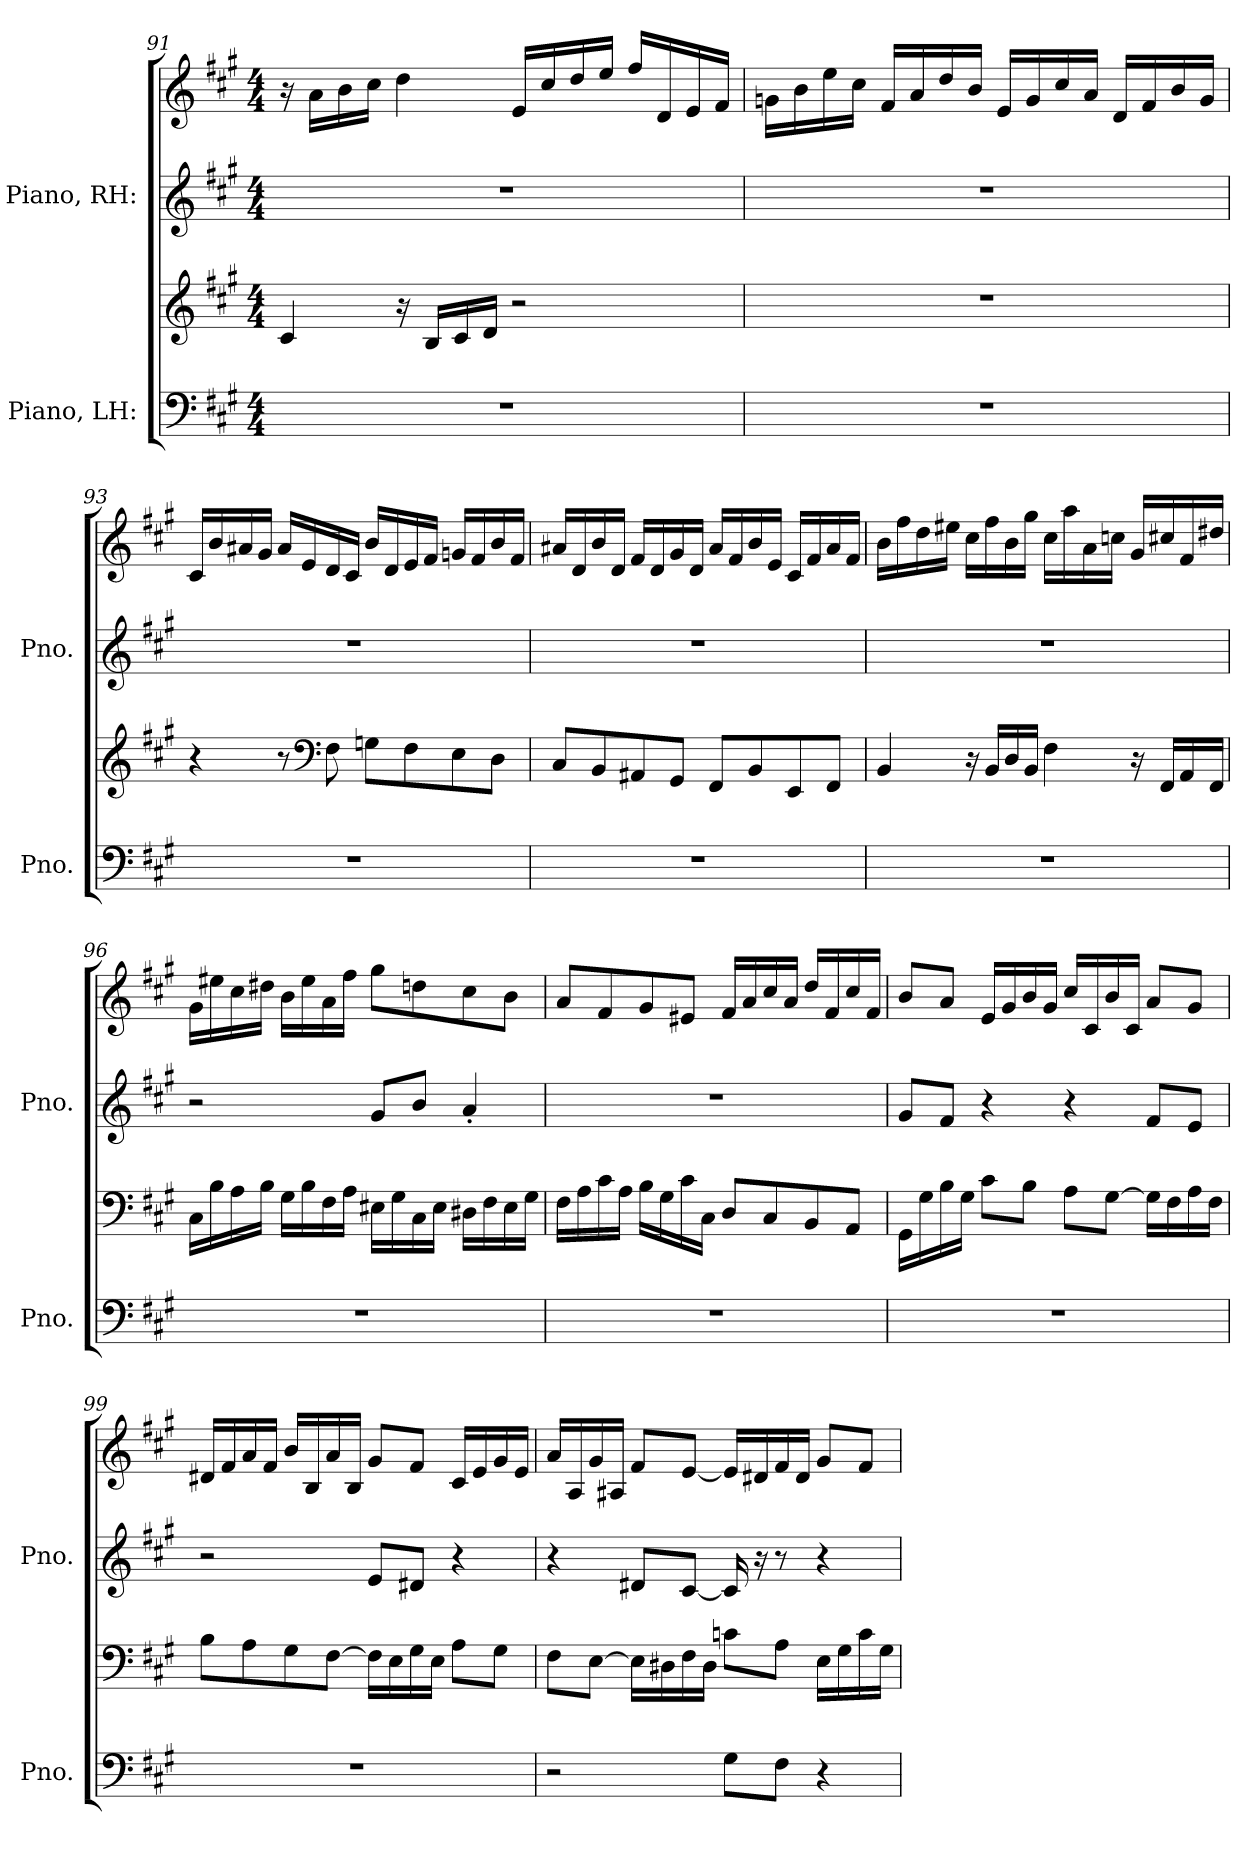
**kern	**kern	**kern	**kern
*part2	*part2	*part1	*part1
*staff4	*staff3	*staff2	*staff1
*I"Piano, LH:	*	*I"Piano, RH:	*
*I'Pno.	*	*I'Pno.	*
*clefF4	*clefG2	*clefG2	*clefG2
*k[f#c#g#]	*k[f#c#g#]	*k[f#c#g#]	*k[f#c#g#]
*M4/4	*M4/4	*M4/4	*M4/4
=91	=91	=91	=91
1r	4c#/	1r	16r
.	.	.	16a\LL
.	.	.	16b\
.	.	.	16cc#\JJ
.	16r	.	4dd\
.	16B/LL	.	.
.	16c#/	.	.
.	16d/JJ	.	.
.	2r	.	16e/LL
.	.	.	16cc#/
.	.	.	16dd/
.	.	.	16ee/JJ
.	.	.	16ff#/LL
.	.	.	16d/
.	.	.	16e/
.	.	.	16f#/JJ
!!LO:LB:g=z
=92	=92	=92	=92
1r	1r	1r	16gn\LL
.	.	.	16b\
.	.	.	16ee\
.	.	.	16cc#\JJ
.	.	.	16f#/LL
.	.	.	16a/
.	.	.	16dd/
.	.	.	16b/JJ
.	.	.	16e/LL
.	.	.	16g/
.	.	.	16cc#/
.	.	.	16a/JJ
.	.	.	16d/LL
.	.	.	16f#/
.	.	.	16b/
.	.	.	16g/JJ
=93	=93	=93	=93
1r	4r	1r	16c#/LL
.	.	.	16b/
.	.	.	16a#X/
.	.	.	16g#/JJ
.	8r	.	16a#/LL
.	.	.	16e/
*	*clefF4	*	*
.	8F#\	.	16d/
.	.	.	16c#/JJ
.	8Gn\L	.	16b/LL
.	.	.	16d/
.	8F#\	.	16e/
.	.	.	16f#/JJ
.	8E\	.	16gn/LL
.	.	.	16f#/
.	8D\J	.	16b/
.	.	.	16f#/JJ
!!LO:LB:g=z
=94	=94	=94	=94
1r	8C#/L	1r	16a#X/LL
.	.	.	16d/
.	8BB/	.	16b/
.	.	.	16d/JJ
.	8AA#X/	.	16f#/LL
.	.	.	16d/
.	8GG#/J	.	16g#/
.	.	.	16d/JJ
.	8FF#/L	.	16a#/LL
.	.	.	16f#/
.	8BB/	.	16b/
.	.	.	16e/JJ
.	8EE/	.	16c#/LL
.	.	.	16f#/
.	8FF#/J	.	16a#/
.	.	.	16f#/JJ
=95	=95	=95	=95
1r	4BB/	1r	16b\LL
.	.	.	16ff#\
.	.	.	16dd\
.	.	.	16ee#X\JJ
.	16r	.	16cc#\LL
.	16BB/LL	.	16ff#\
.	16D/	.	16b\
.	16BB/JJ	.	16gg#\JJ
.	4F#\	.	16cc#\LL
.	.	.	16aa\
.	.	.	16a\
.	.	.	16ccn\JJ
.	16r	.	16g#/LL
.	16FF#/LL	.	16cc#X/
.	16AA/	.	16f#/
.	16FF#/JJ	.	16dd#X/JJ
!!LO:PB:g=z
=96	=96	=96	=96
1r	16C#\LL	2r	16g#\LL
.	16B\	.	16ee#X\
.	16A\	.	16cc#\
.	16B\JJ	.	16dd#X\JJ
.	16G#\LL	.	16b\LL
.	16B\	.	16ee#\
.	16F#\	.	16a\
.	16A\JJ	.	16ff#\JJ
.	16E#X\LL	8g#/L	8gg#\L
.	16G#\	.	.
.	16C#\	8b/J	8ddn\
.	16E#\JJ	.	.
.	16D#X\LL	4a'/	8cc#\
.	16F#\	.	.
.	16E#\	.	8b\J
.	16G#\JJ	.	.
=97	=97	=97	=97
1r	16F#\LL	1r	8a/L
.	16A\	.	.
.	16c#\	.	8f#/
.	16A\JJ	.	.
.	16B\LL	.	8g#/
.	16G#\	.	.
.	16c#\	.	8e#X/J
.	16C#\JJ	.	.
.	8D/L	.	16f#/LL
.	.	.	16a/
.	8C#/	.	16cc#/
.	.	.	16a/JJ
.	8BB/	.	16dd/LL
.	.	.	16f#/
.	8AA/J	.	16cc#/
.	.	.	16f#/JJ
!!LO:LB:g=z
=98	=98	=98	=98
1r	16GG#\LL	8g#/L	8b/L
.	16G#\	.	.
.	16B\	8f#/J	8a/J
.	16G#\JJ	.	.
.	8c#\L	4r	16e/LL
.	.	.	16g#/
.	8B\J	.	16b/
.	.	.	16g#/JJ
.	8A\L	4r	16cc#/LL
.	.	.	16c#/
.	[8G#\J	.	16b/
.	.	.	16c#/JJ
.	16G#\LL]	8f#/L	8a/L
.	16F#\	.	.
.	16A\	8e/J	8g#/J
.	16F#\JJ	.	.
=99	=99	=99	=99
1r	8B\L	2r	16d#X/LL
.	.	.	16f#/
.	8A\	.	16a/
.	.	.	16f#/JJ
.	8G#\	.	16b/LL
.	.	.	16B/
.	[8F#\J	.	16a/
.	.	.	16B/JJ
.	16F#\LL]	8e/L	8g#/L
.	16E\	.	.
.	16G#\	8d#X/J	8f#/J
.	16E\JJ	.	.
.	8A\L	4r	16c#/LL
.	.	.	16e/
.	8G#\J	.	16g#/
.	.	.	16e/JJ
!!LO:LB:g=z
=100	=100	=100	=100
2r	8F#\L	4r	16a/LL
.	.	.	16A/
.	[8E\J	.	16g#/
.	.	.	16A#X/JJ
.	16E\LL]	8d#X/L	8f#/L
.	16D#X\	.	.
.	16F#\	[8c#/J	[8e/J
.	16D#\JJ	.	.
8G#\L	8cn\L	16c#/]	16e/LL]
.	.	16r	16d#X/
8F#\J	8A\J	8r	16f#/
.	.	.	16d#/JJ
4r	16E\LL	4r	8g#/L
.	16G#\	.	.
.	16c\	.	8f#/J
.	16G#\JJ	.	.
=	=	=	=
*-	*-	*-	*-
